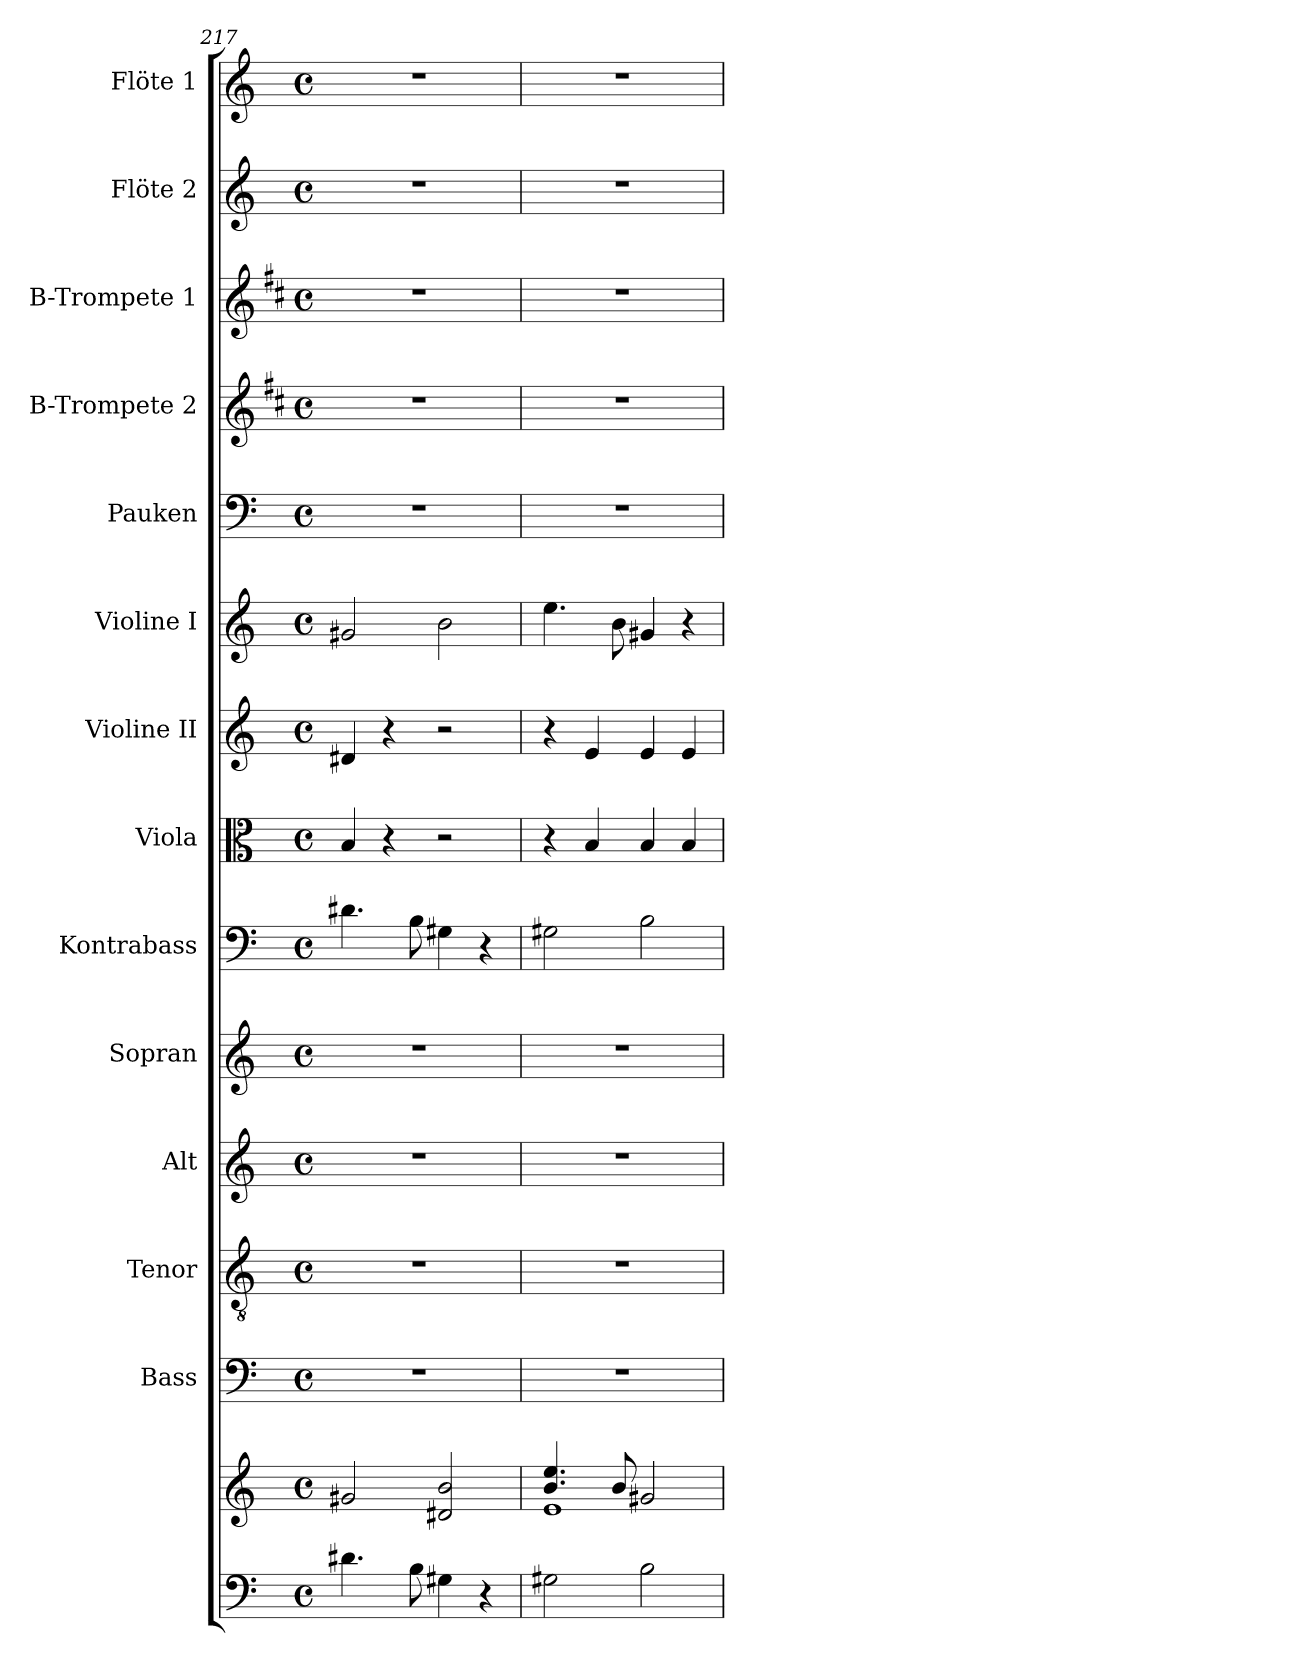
**kern	**kern	**kern	**kern	**kern	**kern	**kern	**kern	**kern	**kern	**kern	**kern	**kern	**kern	**kern
*part14	*part14	*part13	*part12	*part11	*part10	*part9	*part8	*part7	*part6	*part5	*part4	*part3	*part2	*part1
*staff15	*staff14	*staff13	*staff12	*staff11	*staff10	*staff9	*staff8	*staff7	*staff6	*staff5	*staff4	*staff3	*staff2	*staff1
*	*	*I"Bass	*I"Tenor	*I"Alt	*I"Sopran	*I"Kontrabass	*I"Viola	*I"Violine II	*I"Violine I	*I"Pauken	*I"B-Trompete 2	*I"B-Trompete 1	*I"Flöte 2	*I"Flöte 1
*	*	*I'B.	*I'T.	*I'A.	*I'S.	*I'Kb.	*I'Vla.	*I'Vl. II	*I'Vl. I	*I'Pk.	*I'B Trp. 2	*I'B Trp. 1	*I'Fl. 2	*I'Fl. 1
*clefF4	*clefG2	*clefF4	*clefGv2	*clefG2	*clefG2	*clefF4	*clefC3	*clefG2	*clefG2	*clefF4	*clefG2	*clefG2	*clefG2	*clefG2
*	*	*	*	*	*	*ITrd7c12	*	*	*	*	*ITrd1c2	*ITrd1c2	*	*
*k[]	*k[]	*k[]	*k[]	*k[]	*k[]	*k[]	*k[]	*k[]	*k[]	*k[]	*k[]	*k[]	*k[]	*k[]
*C:	*C:	*C:	*C:	*C:	*C:	*C:	*C:	*C:	*C:	*C:	*C:	*C:	*C:	*C:
*M4/4	*M4/4	*M4/4	*M4/4	*M4/4	*M4/4	*M4/4	*M4/4	*M4/4	*M4/4	*M4/4	*M4/4	*M4/4	*M4/4	*M4/4
*met(c)	*met(c)	*met(c)	*met(c)	*met(c)	*met(c)	*met(c)	*met(c)	*met(c)	*met(c)	*met(c)	*met(c)	*met(c)	*met(c)	*met(c)
=217	=217	=217	=217	=217	=217	=217	=217	=217	=217	=217	=217	=217	=217	=217
4.d#X\	2g#X/	1r	1r	1r	1r	4.D#X\	4B/	4d#X/	2g#X/	1r	1r	1r	1r	1r
.	.	.	.	.	.	.	4r	4r	.	.	.	.	.	.
8B\	.	.	.	.	.	8BB\	.	.	.	.	.	.	.	.
4G#X\	2d#X/ 2b/	.	.	.	.	4GG#X\	2r	2r	2b\	.	.	.	.	.
4r	.	.	.	.	.	4r	.	.	.	.	.	.	.	.
=218	=218	=218	=218	=218	=218	=218	=218	=218	=218	=218	=218	=218	=218	=218
*	*^	*	*	*	*	*	*	*	*	*	*	*	*	*
2G#X\	4.b/ 4.ee/	1e	1r	1r	1r	1r	2GG#X\	4r	4r	4.ee\	1r	1r	1r	1r	1r
.	.	.	.	.	.	.	.	4B/	4e/	.	.	.	.	.	.
.	8b/	.	.	.	.	.	.	.	.	8b\	.	.	.	.	.
2B\	2g#X/	.	.	.	.	.	2BB\	4B/	4e/	4g#X/	.	.	.	.	.
.	.	.	.	.	.	.	.	4B/	4e/	4r	.	.	.	.	.
*	*v	*v	*	*	*	*	*	*	*	*	*	*	*	*	*
=	=	=	=	=	=	=	=	=	=	=	=	=	=	=
*-	*-	*-	*-	*-	*-	*-	*-	*-	*-	*-	*-	*-	*-	*-
